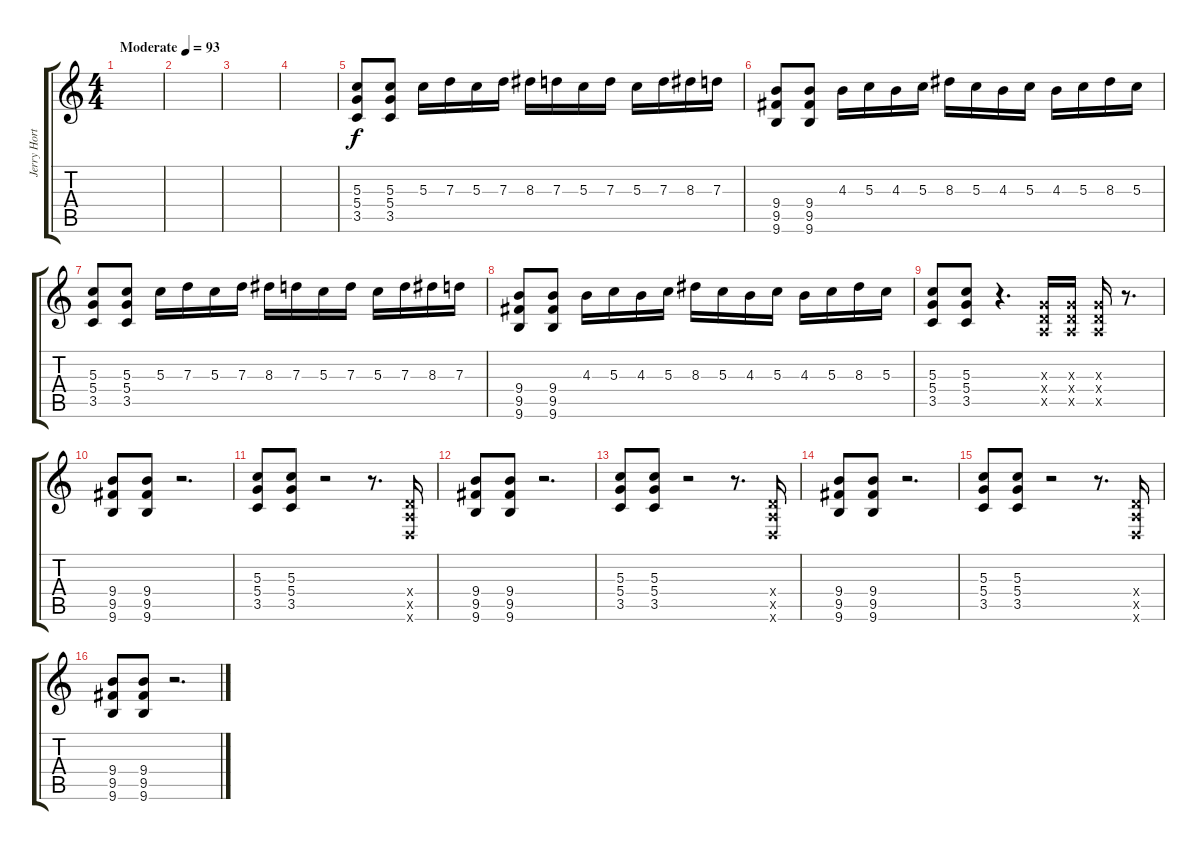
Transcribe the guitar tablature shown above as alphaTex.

\track ("Jerry Horton - Distorted" "Jerry Hort") {instrument distortionguitar}
\staff {score tabs}
\tuning (E4 B3 G3 D3 A2 D2) {hide}
\ts (4 4)
\tempo (93 "Moderate")
\clef g2
\ks c
|
|
|
|
(5.3 5.4 3.5).8 (5.3 5.4 3.5).8 5.3.16 7.3.16 5.3.16 7.3.16 8.3.16 7.3.16 5.3.16 7.3.16 5.3.16 7.3.16 8.3.16 7.3.16 |
(9.4 9.5 9.6).8 (9.4 9.5 9.6).8 4.3.16 5.3.16 4.3.16 5.3.16 8.3.16 5.3.16 4.3.16 5.3.16 4.3.16 5.3.16 8.3.16 5.3.16 |
(5.3 5.4 3.5).8 (5.3 5.4 3.5).8 5.3.16 7.3.16 5.3.16 7.3.16 8.3.16 7.3.16 5.3.16 7.3.16 5.3.16 7.3.16 8.3.16 7.3.16 |
(9.4 9.5 9.6).8 (9.4 9.5 9.6).8 4.3.16 5.3.16 4.3.16 5.3.16 8.3.16 5.3.16 4.3.16 5.3.16 4.3.16 5.3.16 8.3.16 5.3.16 |
(5.3 5.4 3.5).8 (5.3 5.4 3.5).8 r.4{d} (0.3{x} 0.4{x} 0.5{x}).16 (0.3{x} 0.4{x} 0.5{x}).16 (0.3{x} 0.4{x} 0.5{x}).16 r.8{d} |
(9.4 9.5 9.6).8 (9.4 9.5 9.6).8 r.2{d} |
(5.3 5.4 3.5).8 (5.3 5.4 3.5).8 r.2 r.8{d} (0.4{x} 0.5{x} 0.6{x}).16 |
(9.4 9.5 9.6).8 (9.4 9.5 9.6).8 r.2{d} |
(5.3 5.4 3.5).8 (5.3 5.4 3.5).8 r.2 r.8{d} (0.4{x} 0.5{x} 0.6{x}).16 |
(9.4 9.5 9.6).8 (9.4 9.5 9.6).8 r.2{d} |
(5.3 5.4 3.5).8 (5.3 5.4 3.5).8 r.2 r.8{d} (0.4{x} 0.5{x} 0.6{x}).16 |
(9.4 9.5 9.6).8 (9.4 9.5 9.6).8 r.2{d}
